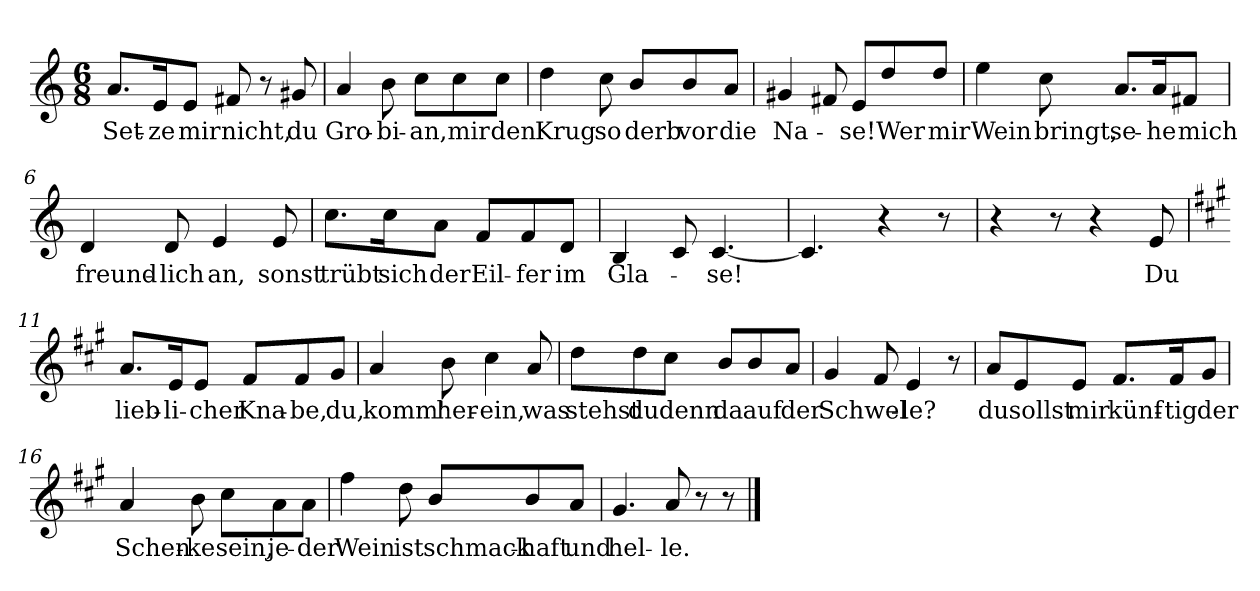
**kern	**text
*part1	*part1
*staff1	*staff1
*clefG2	*
*k[]	*
*M6/8	*
=1	=1
!	!LO:LY:b
8.a/L	Set-
!	!LO:LY:b
16e/K	-ze
!	!LO:LY:b
8e/J	mir
!	!LO:LY:b
8f#X/	nicht,
8r	.
!	!LO:LY:b
8g#X/	du
=2	=2
!	!LO:LY:b
4a/	Gro-
!	!LO:LY:b
8b\	-bi-
!	!LO:LY:b
8cc\L	-an,
!	!LO:LY:b
8cc\	mir
!	!LO:LY:b
8cc\J	den
=3	=3
!	!LO:LY:b
4dd\	Krug
!	!LO:LY:b
8cc\	so
!	!LO:LY:b
8b/L	derb
!	!LO:LY:b
8b/	vor
!	!LO:LY:b
8a/J	die
=4	=4
!	!LO:LY:b
4g#X/	Na-
8f#X/	.
!	!LO:LY:b
8e/L	-se!
!	!LO:LY:b
8dd/	Wer
!	!LO:LY:b
8dd/J	mir
=5	=5
!	!LO:LY:b
4ee\	Wein
!	!LO:LY:b
8cc\	bringt,
!	!LO:LY:b
8.a/L	se-
!	!LO:LY:b
16a/K	he
!	!LO:LY:b
8f#X/J	mich
!!LO:LB:g=z
=6	=6
!	!LO:LY:b
4d/	freund-
!	!LO:LY:b
8d/	-lich
!	!LO:LY:b
4e/	an,
!	!LO:LY:b
8e/	sonst
=7	=7
!	!LO:LY:b
8.cc\L	trübt
!	!LO:LY:b
16cc\K	sich
!	!LO:LY:b
8a\J	der
!	!LO:LY:b
8f/L	Eil-
!	!LO:LY:b
8f/	-fer
!	!LO:LY:b
8d/J	im
=8	=8
!	!LO:LY:b
4B/	Gla-
8c/	.
!	!LO:LY:b
[4.c/	se!
=9	=9
4.c/]	.
4r	.
8r	.
=10	=10
4r	.
8r	.
4r	.
!	!LO:LY:b
8e/	Du
=11	=11
*k[f#c#g#]	*
!	!LO:LY:b
8.a/L	lieb-
!	!LO:LY:b
16e/K	-li-
!	!LO:LY:b
8e/J	-cher
!	!LO:LY:b
8f#/L	Kna-
!	!LO:LY:b
8f#/	-be,
!	!LO:LY:b
8g#/J	du,
!!LO:LB:g=z
=12	=12
!	!LO:LY:b
4a/	komm'
!	!LO:LY:b
8b\	her-
!	!LO:LY:b
4cc#\	-ein,
!	!LO:LY:b
8a/	was
=13	=13
!	!LO:LY:b
8dd\L	stehst
!	!LO:LY:b
8dd\	du
!	!LO:LY:b
8cc#\J	denn
!	!LO:LY:b
8b/L	da
!	!LO:LY:b
8b/	auf
!	!LO:LY:b
8a/J	der
=14	=14
!	!LO:LY:b
4g#/	Schwel-
8f#/	.
!	!LO:LY:b
4e/	le?
8r	.
=15	=15
!	!LO:LY:b
8a/L	du
!	!LO:LY:b
8e/	sollst
!	!LO:LY:b
8e/J	mir
!	!LO:LY:b
8.f#/L	künf-
!	!LO:LY:b
16f#/K	tig
!	!LO:LY:b
8g#/J	der
=16	=16
!	!LO:LY:b
4a/	Schen-
!	!LO:LY:b
8b\	-ke
!	!LO:LY:b
8cc#\L	sein,
!	!LO:LY:b
8a\	je-
!	!LO:LY:b
8a\J	-der
!!LO:LB:g=z
=17	=17
!	!LO:LY:b
4ff#\	Wein
!	!LO:LY:b
8dd\	ist
!	!LO:LY:b
8b/L	schmack-
!	!LO:LY:b
8b/	-haft
!	!LO:LY:b
8a/J	und
=18	=18
!	!LO:LY:b
4.g#/	hel-
!	!LO:LY:b
8a/	-le.
8r	.
8r	.
==	==
*-	*-
